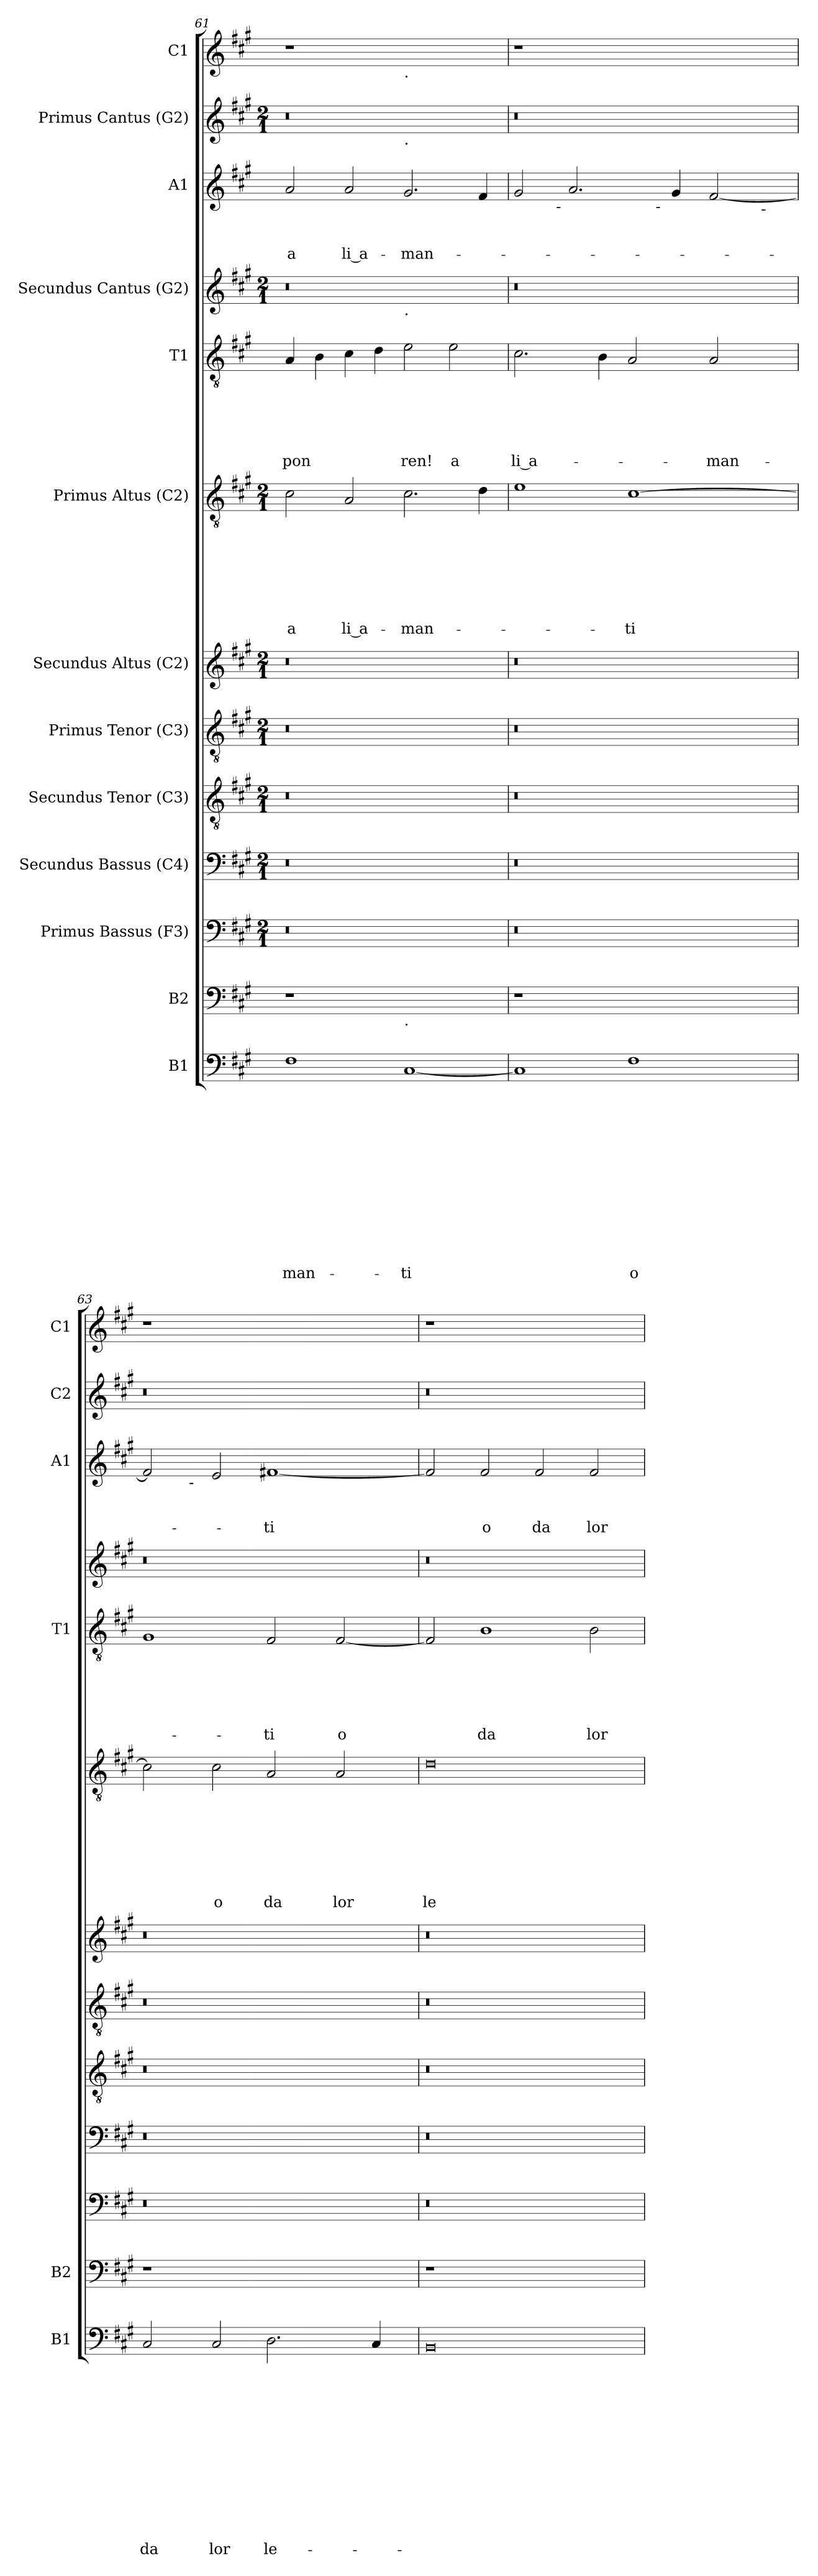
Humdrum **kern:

**kern	**text	**text	**text	**text	**text	**text	**text	**text	**text	**text	**text	**text	**text	**kern	**kern	**kern	**kern	**kern	**kern	**kern	**text	**text	**text	**text	**text	**text	**text	**text	**kern	**text	**text	**text	**text	**text	**text	**kern	**kern	**text	**text	**text	**kern	**kern
*part13	*part13	*part13	*part13	*part13	*part13	*part13	*part13	*part13	*part13	*part13	*part13	*part13	*part13	*part12	*part11	*part10	*part9	*part8	*part7	*part6	*part6	*part6	*part6	*part6	*part6	*part6	*part6	*part6	*part5	*part5	*part5	*part5	*part5	*part5	*part5	*part4	*part3	*part3	*part3	*part3	*part2	*part1
*staff13	*staff13	*staff13	*staff13	*staff13	*staff13	*staff13	*staff13	*staff13	*staff13	*staff13	*staff13	*staff13	*staff13	*staff12	*staff11	*staff10	*staff9	*staff8	*staff7	*staff6	*staff6	*staff6	*staff6	*staff6	*staff6	*staff6	*staff6	*staff6	*staff5	*staff5	*staff5	*staff5	*staff5	*staff5	*staff5	*staff4	*staff3	*staff3	*staff3	*staff3	*staff2	*staff1
*I"B1	*	*	*	*	*	*	*	*	*	*	*	*	*	*I"B2	*I"Primus Bassus (F3)	*I"Secundus Bassus (C4)	*I"Secundus Tenor (C3)	*I"Primus Tenor (C3)	*I"Secundus Altus (C2)	*I"Primus Altus (C2)	*	*	*	*	*	*	*	*	*I"T1	*	*	*	*	*	*	*I"Secundus Cantus (G2)	*I"A1	*	*	*	*I"Primus Cantus (G2)	*I"C1
*I'B1	*	*	*	*	*	*	*	*	*	*	*	*	*	*I'B2	*	*	*	*	*	*	*	*	*	*	*	*	*	*	*I'T1	*	*	*	*	*	*	*	*I'A1	*	*	*	*I'C2	*I'C1
*clefF4	*	*	*	*	*	*	*	*	*	*	*	*	*	*clefF4	*clefF4	*clefF4	*clefGv2	*clefGv2	*clefG2	*clefGv2	*	*	*	*	*	*	*	*	*clefGv2	*	*	*	*	*	*	*clefG2	*clefG2	*	*	*	*clefG2	*clefG2
*	*	*	*	*	*	*	*	*	*	*	*	*	*	*	*	*ITrd7c12	*	*	*	*	*	*	*	*	*	*	*	*	*	*	*	*	*	*	*	*	*	*	*	*	*	*
*k[f#c#g#]	*	*	*	*	*	*	*	*	*	*	*	*	*	*k[f#c#g#]	*k[f#c#g#]	*k[f#c#g#]	*k[f#c#g#]	*k[f#c#g#]	*k[f#c#g#]	*k[f#c#g#]	*	*	*	*	*	*	*	*	*k[f#c#g#]	*	*	*	*	*	*	*k[f#c#g#]	*k[f#c#g#]	*	*	*	*k[f#c#g#]	*k[f#c#g#]
*A:	*	*	*	*	*	*	*	*	*	*	*	*	*	*A:	*A:	*A:	*A:	*A:	*A:	*A:	*	*	*	*	*	*	*	*	*A:	*	*	*	*	*	*	*A:	*A:	*	*	*	*A:	*A:
*	*	*	*	*	*	*	*	*	*	*	*	*	*	*	*M2/1	*M2/1	*M2/1	*M2/1	*M2/1	*M2/1	*	*	*	*	*	*	*	*	*	*	*	*	*	*	*	*M2/1	*	*	*	*	*M2/1	*
=61	=61	=61	=61	=61	=61	=61	=61	=61	=61	=61	=61	=61	=61	=61	=61	=61	=61	=61	=61	=61	=61	=61	=61	=61	=61	=61	=61	=61	=61	=61	=61	=61	=61	=61	=61	=61	=61	=61	=61	=61	=61	=61
!	!	!	!	!	!	!	!	!	!	!	!	!	!LO:LY:b	!	!	!	!	!	!	!	!	!	!	!	!	!	!	!LO:LY:b	!	!	!	!	!	!	!LO:LY:b	!	!	!	!	!LO:LY:b	!	!
*	*	*	*	*	*	*	*	*	*	*	*	*	*	*	*	*	*	*	*	*	*	*	*	*	*	*	*	*	*	*	*	*	*	*	*	*^	*	*	*	*	*^	*
1F#	.	.	.	.	.	.	.	.	.	.	.	.	-man-	1r	0r	0r	0r	0r	0r	2c#\	.	.	.	.	.	.	.	a	4A/	.	.	.	.	.	pon	0r	1ryy	2a/	.	.	a	0r	1ryy	1r
.	.	.	.	.	.	.	.	.	.	.	.	.	.	.	.	.	.	.	.	.	.	.	.	.	.	.	.	.	4B\	.	.	.	.	.	.	.	.	.	.	.	.	.	.	.
!	!	!	!	!	!	!	!	!	!	!	!	!	!	!	!	!	!	!	!	!	!	!	!	!	!	!	!	!LO:LY:b:rj	!	!	!	!	!	!	!	!	!	!	!	!	!LO:LY:b:rj	!	!	!
.	.	.	.	.	.	.	.	.	.	.	.	.	.	.	.	.	.	.	.	2A/	.	.	.	.	.	.	.	li a-	4c#\	.	.	.	.	.	.	.	.	2a/	.	.	li a-	.	.	.
.	.	.	.	.	.	.	.	.	.	.	.	.	.	.	.	.	.	.	.	.	.	.	.	.	.	.	.	.	4d\	.	.	.	.	.	.	.	.	.	.	.	.	.	.	.
!	!	!	!	!	!	!	!	!	!	!	!	!	!	!	!	!	!	!	!	!	!	!	!	!	!	!	!	!	!	!	!	!	!	!	!	!	!	!	!	!	!	!	!	!LO:TX:b:t=.
!	!	!	!	!	!	!	!	!	!	!	!	!	!	!	!	!	!	!	!	!	!	!	!	!	!	!	!	!	!	!	!	!	!	!	!	!	!	!	!	!	!	!	!LO:TX:b:t=.	!
!	!	!	!	!	!	!	!	!	!	!	!	!	!	!	!	!	!	!	!	!	!	!	!	!	!	!	!	!	!	!	!	!	!	!	!	!	!LO:TX:b:t=.	!	!	!	!	!	!	!
!	!	!	!	!	!	!	!	!	!	!	!	!	!	!LO:TX:b:t=.	!	!	!	!	!	!	!	!	!	!	!	!	!	!	!	!	!	!	!	!	!	!	!	!	!	!	!	!	!	!
!	!	!	!	!	!	!	!	!	!	!	!	!	!LO:LY:b	!	!	!	!	!	!	!	!	!	!	!	!	!	!	!LO:LY:b	!	!	!	!	!	!	!LO:LY:b	!	!	!	!	!	!LO:LY:b	!	!	!
[<1C#	.	.	.	.	.	.	.	.	.	.	.	.	-ti	1ryy	.	.	.	.	.	2.c#\	.	.	.	.	.	.	.	-man-	2e\	.	.	.	.	.	ren!	.	1ryy	2.g#/	.	.	-man-	.	1ryy	1ryy
!	!	!	!	!	!	!	!	!	!	!	!	!	!	!	!	!	!	!	!	!	!	!	!	!	!	!	!	!	!	!	!	!	!	!	!LO:LY:b	!	!	!	!	!	!	!	!	!
.	.	.	.	.	.	.	.	.	.	.	.	.	.	.	.	.	.	.	.	.	.	.	.	.	.	.	.	.	2e\	.	.	.	.	.	a	.	.	.	.	.	.	.	.	.
.	.	.	.	.	.	.	.	.	.	.	.	.	.	.	.	.	.	.	.	4d\	.	.	.	.	.	.	.	.	.	.	.	.	.	.	.	.	.	4f#/	.	.	.	.	.	.
!!LO:LB:g=z
=62	=62	=62	=62	=62	=62	=62	=62	=62	=62	=62	=62	=62	=62	=62	=62	=62	=62	=62	=62	=62	=62	=62	=62	=62	=62	=62	=62	=62	=62	=62	=62	=62	=62	=62	=62	=62	=62	=62	=62	=62	=62	=62	=62	=62
!	!	!	!	!	!	!	!	!	!	!	!	!	!	!	!	!	!	!	!	!	!	!	!	!	!	!	!	!	!	!	!	!	!	!	!LO:LY:b	!	!	!	!	!	!	!	!	!
*	*	*	*	*	*	*	*	*	*	*	*	*	*	*	*	*	*	*	*	*	*	*	*	*	*	*	*	*	*	*	*	*	*	*	*	*	*	*^	*	*	*	*	*	*
*	*	*	*	*	*	*	*	*	*	*	*	*	*	*	*	*	*	*	*	*	*	*	*	*	*	*	*	*	*	*	*	*	*	*	*	*	*	*	*^	*	*	*	*	*	*
*	*	*	*	*	*	*	*	*	*	*	*	*	*	*	*	*	*	*	*	*	*	*	*	*	*	*	*	*	*	*	*	*	*	*	*	*v	*v	*	*	*^	*	*	*	*v	*v	*
1C#]	.	.	.	.	.	.	.	.	.	.	.	.	.	1r	0r	0r	0r	0r	0r	1e	.	.	.	.	.	.	.	.	2.c#\	.	.	.	.	.	li a-	0r	2g#/	4..ryy	1ryy	1ryy	.	.	.	0r	1r
!	!	!	!	!	!	!	!	!	!	!	!	!	!	!	!	!	!	!	!	!	!	!	!	!	!	!	!	!	!	!	!	!	!	!	!	!	!	!LO:TX:b:t=-	!	!	!	!	!	!	!
.	.	.	.	.	.	.	.	.	.	.	.	.	.	.	.	.	.	.	.	.	.	.	.	.	.	.	.	.	.	.	.	.	.	.	.	.	.	1ryy	.	.	.	.	.	.	.
.	.	.	.	.	.	.	.	.	.	.	.	.	.	.	.	.	.	.	.	.	.	.	.	.	.	.	.	.	.	.	.	.	.	.	.	.	2.a/	.	.	.	.	.	.	.	.
.	.	.	.	.	.	.	.	.	.	.	.	.	.	.	.	.	.	.	.	.	.	.	.	.	.	.	.	.	4B\	.	.	.	.	.	.	.	.	.	.	.	.	.	.	.	.
!	!	!	!	!	!	!	!	!	!	!	!	!	!LO:LY:b:rj	!	!	!	!	!	!	!	!	!	!	!	!	!	!	!LO:LY:b	!	!	!	!	!	!	!	!	!	!	!	!	!	!	!	!	!
1F#	.	.	.	.	.	.	.	.	.	.	.	.	o	1ryy	.	.	.	.	.	[>1c#	.	.	.	.	.	.	.	-ti	2A/	.	.	.	.	.	.	.	.	.	8ryy	2ryy	.	.	.	.	1ryy
.	.	.	.	.	.	.	.	.	.	.	.	.	.	.	.	.	.	.	.	.	.	.	.	.	.	.	.	.	.	.	.	.	.	.	.	.	.	.	32ryy	.	.	.	.	.	.
!	!	!	!	!	!	!	!	!	!	!	!	!	!	!	!	!	!	!	!	!	!	!	!	!	!	!	!	!	!	!	!	!	!	!	!	!	!	!	!LO:TX:b:t=-	!	!	!	!	!	!
.	.	.	.	.	.	.	.	.	.	.	.	.	.	.	.	.	.	.	.	.	.	.	.	.	.	.	.	.	.	.	.	.	.	.	.	.	.	.	2ryy	.	.	.	.	.	.
.	.	.	.	.	.	.	.	.	.	.	.	.	.	.	.	.	.	.	.	.	.	.	.	.	.	.	.	.	.	.	.	.	.	.	.	.	4g#/	.	.	.	.	.	.	.	.
.	.	.	.	.	.	.	.	.	.	.	.	.	.	.	.	.	.	.	.	.	.	.	.	.	.	.	.	.	.	.	.	.	.	.	.	.	.	2ryy	.	.	.	.	.	.	.
!	!	!	!	!	!	!	!	!	!	!	!	!	!	!	!	!	!	!	!	!	!	!	!	!	!	!	!	!	!	!	!	!	!	!	!LO:LY:b	!	!	!	!	!	!	!	!	!	!
.	.	.	.	.	.	.	.	.	.	.	.	.	.	.	.	.	.	.	.	.	.	.	.	.	.	.	.	.	2A/	.	.	.	.	.	-man-	.	[<2f#/	.	.	4ryy	.	.	.	.	.
.	.	.	.	.	.	.	.	.	.	.	.	.	.	.	.	.	.	.	.	.	.	.	.	.	.	.	.	.	.	.	.	.	.	.	.	.	.	.	4ryy	.	.	.	.	.	.
.	.	.	.	.	.	.	.	.	.	.	.	.	.	.	.	.	.	.	.	.	.	.	.	.	.	.	.	.	.	.	.	.	.	.	.	.	.	.	.	16ryy	.	.	.	.	.
!	!	!	!	!	!	!	!	!	!	!	!	!	!	!	!	!	!	!	!	!	!	!	!	!	!	!	!	!	!	!	!	!	!	!	!	!	!	!	!	!LO:TX:b:t=-	!	!	!	!	!
.	.	.	.	.	.	.	.	.	.	.	.	.	.	.	.	.	.	.	.	.	.	.	.	.	.	.	.	.	.	.	.	.	.	.	.	.	.	.	.	8.ryy	.	.	.	.	.
.	.	.	.	.	.	.	.	.	.	.	.	.	.	.	.	.	.	.	.	.	.	.	.	.	.	.	.	.	.	.	.	.	.	.	.	.	.	.	16.ryy	.	.	.	.	.	.
.	.	.	.	.	.	.	.	.	.	.	.	.	.	.	.	.	.	.	.	.	.	.	.	.	.	.	.	.	.	.	.	.	.	.	.	.	.	16ryy	.	.	.	.	.	.	.
=63	=63	=63	=63	=63	=63	=63	=63	=63	=63	=63	=63	=63	=63	=63	=63	=63	=63	=63	=63	=63	=63	=63	=63	=63	=63	=63	=63	=63	=63	=63	=63	=63	=63	=63	=63	=63	=63	=63	=63	=63	=63	=63	=63	=63	=63
!	!	!	!	!	!	!	!	!	!	!	!	!	!LO:LY:b	!	!	!	!	!	!	!	!	!	!	!	!	!	!	!	!	!	!	!	!	!	!	!	!	!	!	!	!	!	!	!	!
*	*	*	*	*	*	*	*	*	*	*	*	*	*	*	*	*	*	*	*	*	*	*	*	*	*	*	*	*	*	*	*	*	*	*	*	*	*	*v	*v	*v	*	*	*	*	*
2C#/	.	.	.	.	.	.	.	.	.	.	.	.	da	1r	0r	0r	0r	0r	0r	2c#\]	.	.	.	.	.	.	.	.	1G#	.	.	.	.	.	.	0r	2f#/]	4.ryy	.	.	.	0r	1r
!	!	!	!	!	!	!	!	!	!	!	!	!	!	!	!	!	!	!	!	!	!	!	!	!	!	!	!	!	!	!	!	!	!	!	!	!	!	!LO:TX:b:t=-	!	!	!	!	!
.	.	.	.	.	.	.	.	.	.	.	.	.	.	.	.	.	.	.	.	.	.	.	.	.	.	.	.	.	.	.	.	.	.	.	.	.	.	1ryy	.	.	.	.	.
!	!	!	!	!	!	!	!	!	!	!	!	!	!LO:LY:b	!	!	!	!	!	!	!	!	!	!	!	!	!	!	!LO:LY:b	!	!	!	!	!	!	!	!	!	!	!	!	!	!	!
2C#/	.	.	.	.	.	.	.	.	.	.	.	.	lor	.	.	.	.	.	.	2c#\	.	.	.	.	.	.	.	o	.	.	.	.	.	.	.	.	2e/	.	.	.	.	.	.
!	!	!	!	!	!	!	!	!	!	!	!	!	!LO:LY:b	!	!	!	!	!	!	!	!	!	!	!	!	!	!	!LO:LY:b	!	!	!	!	!	!	!LO:LY:b	!	!	!	!	!	!LO:LY:b	!	!
2.D\	.	.	.	.	.	.	.	.	.	.	.	.	le-	1ryy	.	.	.	.	.	2A/	.	.	.	.	.	.	.	da	2F#/	.	.	.	.	.	-ti	.	[<1f#X	.	.	.	-ti	.	1ryy
.	.	.	.	.	.	.	.	.	.	.	.	.	.	.	.	.	.	.	.	.	.	.	.	.	.	.	.	.	.	.	.	.	.	.	.	.	.	2ryy	.	.	.	.	.
!	!	!	!	!	!	!	!	!	!	!	!	!	!	!	!	!	!	!	!	!	!	!	!	!	!	!	!	!LO:LY:b	!	!	!	!	!	!	!LO:LY:b	!	!	!	!	!	!	!	!
.	.	.	.	.	.	.	.	.	.	.	.	.	.	.	.	.	.	.	.	2A/	.	.	.	.	.	.	.	lor	[<2F#/	.	.	.	.	.	o	.	.	.	.	.	.	.	.
4C#/	.	.	.	.	.	.	.	.	.	.	.	.	.	.	.	.	.	.	.	.	.	.	.	.	.	.	.	.	.	.	.	.	.	.	.	.	.	.	.	.	.	.	.
.	.	.	.	.	.	.	.	.	.	.	.	.	.	.	.	.	.	.	.	.	.	.	.	.	.	.	.	.	.	.	.	.	.	.	.	.	.	8ryy	.	.	.	.	.
=64	=64	=64	=64	=64	=64	=64	=64	=64	=64	=64	=64	=64	=64	=64	=64	=64	=64	=64	=64	=64	=64	=64	=64	=64	=64	=64	=64	=64	=64	=64	=64	=64	=64	=64	=64	=64	=64	=64	=64	=64	=64	=64	=64
!	!	!	!	!	!	!	!	!	!	!	!	!	!	!	!	!	!	!	!	!	!	!	!	!	!	!	!	!LO:LY:b:rj	!	!	!	!	!	!	!	!	!	!	!	!	!	!	!
*	*	*	*	*	*	*	*	*	*	*	*	*	*	*	*	*	*	*	*	*	*	*	*	*	*	*	*	*	*	*	*	*	*	*	*	*	*v	*v	*	*	*	*	*
0BB	.	.	.	.	.	.	.	.	.	.	.	.	.	1r	0r	0r	0r	0r	0r	0d	.	.	.	.	.	.	.	le-	2F#/]	.	.	.	.	.	.	0r	2f#/]	.	.	.	0r	1r
!	!	!	!	!	!	!	!	!	!	!	!	!	!	!	!	!	!	!	!	!	!	!	!	!	!	!	!	!	!	!	!	!	!	!	!LO:LY:b	!	!	!	!	!LO:LY:b	!	!
.	.	.	.	.	.	.	.	.	.	.	.	.	.	.	.	.	.	.	.	.	.	.	.	.	.	.	.	.	1B	.	.	.	.	.	da	.	2f#/	.	.	o	.	.
!	!	!	!	!	!	!	!	!	!	!	!	!	!	!	!	!	!	!	!	!	!	!	!	!	!	!	!	!	!	!	!	!	!	!	!	!	!	!	!	!LO:LY:b	!	!
.	.	.	.	.	.	.	.	.	.	.	.	.	.	1ryy	.	.	.	.	.	.	.	.	.	.	.	.	.	.	.	.	.	.	.	.	.	.	2f#/	.	.	da	.	1ryy
!	!	!	!	!	!	!	!	!	!	!	!	!	!	!	!	!	!	!	!	!	!	!	!	!	!	!	!	!	!	!	!	!	!	!	!LO:LY:b	!	!	!	!	!LO:LY:b	!	!
.	.	.	.	.	.	.	.	.	.	.	.	.	.	.	.	.	.	.	.	.	.	.	.	.	.	.	.	.	2B\	.	.	.	.	.	lor	.	2f#/	.	.	lor	.	.
=	=	=	=	=	=	=	=	=	=	=	=	=	=	=	=	=	=	=	=	=	=	=	=	=	=	=	=	=	=	=	=	=	=	=	=	=	=	=	=	=	=	=
*-	*-	*-	*-	*-	*-	*-	*-	*-	*-	*-	*-	*-	*-	*-	*-	*-	*-	*-	*-	*-	*-	*-	*-	*-	*-	*-	*-	*-	*-	*-	*-	*-	*-	*-	*-	*-	*-	*-	*-	*-	*-	*-
